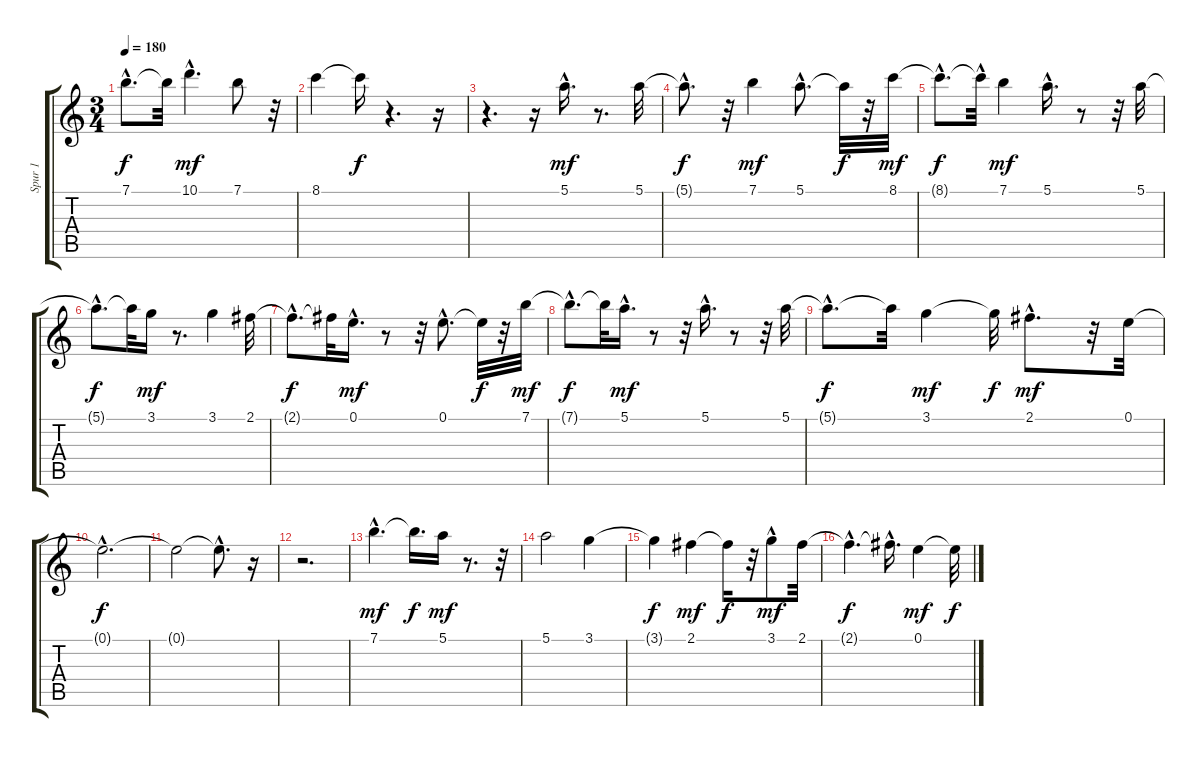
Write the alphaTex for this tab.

\track ("Spur 1" "Spur 1") {instrument acousticguitarsteel}
\staff {score tabs}
\tuning (E4 B3 G3 D3 A2 E2) {hide}
\ts (3 4)
\tempo 180
\clef g2
\ks c
7.1{hac t}.8{d dy f} 7.1{t}.32 10.1{hac}.4{d dy mf} 7.1.8 r.32 |
8.1.4 8.1{t}.16{dy f} r.4{d} r.16 |
r.4{d} r.16 5.1{hac}.16{d dy mf} r.8{d} 5.1.32 |
5.1{hac t}.8{d dy f} r.32 7.1.4{dy mf} 5.1{hac}.8{d} 5.1{t}.32{dy f} r.32 8.1.32{dy mf} |
8.1{hac t}.8{d dy f} 8.1{hac t}.32 7.1.4{dy mf} 5.1{hac}.16{d} r.8 r.32 5.1.32 |
5.1{hac t}.8{d dy f} 5.1{t}.32 3.1.16{dy mf} r.8{d} 3.1.4 2.1.32 |
2.1{hac t}.8{d dy f} 2.1{t}.32 0.1{hac}.16{d dy mf} r.8 r.32 0.1{hac}.8{d} 0.1{t}.32{dy f} r.32 7.1.32{dy mf} |
7.1{hac t}.8{d dy f} 7.1{t}.32 5.1{hac}.16{d dy mf} r.8 r.32 5.1{hac}.16{d} r.8 r.32 5.1.32 |
5.1{hac t}.8{d dy f} 5.1{t}.32 3.1.4{dy mf} 3.1{t}.32{dy f} 2.1{hac}.8{d dy mf} r.32 0.1.32 |
0.1{hac t}.2{d dy f} |
0.1{t}.2 0.1{hac t}.8{d} r.16 |
r.2{d} |
7.1{hac}.4{d dy mf} 7.1{t}.16{d dy f} 5.1.16{dy mf} r.8{d} r.32 |
5.1.2 3.1.4 |
3.1{t}.4{dy f} 2.1.4{dy mf} 2.1{t}.16{dy f} r.32 3.1{hac}.8{dy mf} 2.1.32 |
2.1{hac t}.4{d dy f} 2.1{hac t}.16{d} 0.1.4{dy mf} 0.1{t}.32{dy f}
